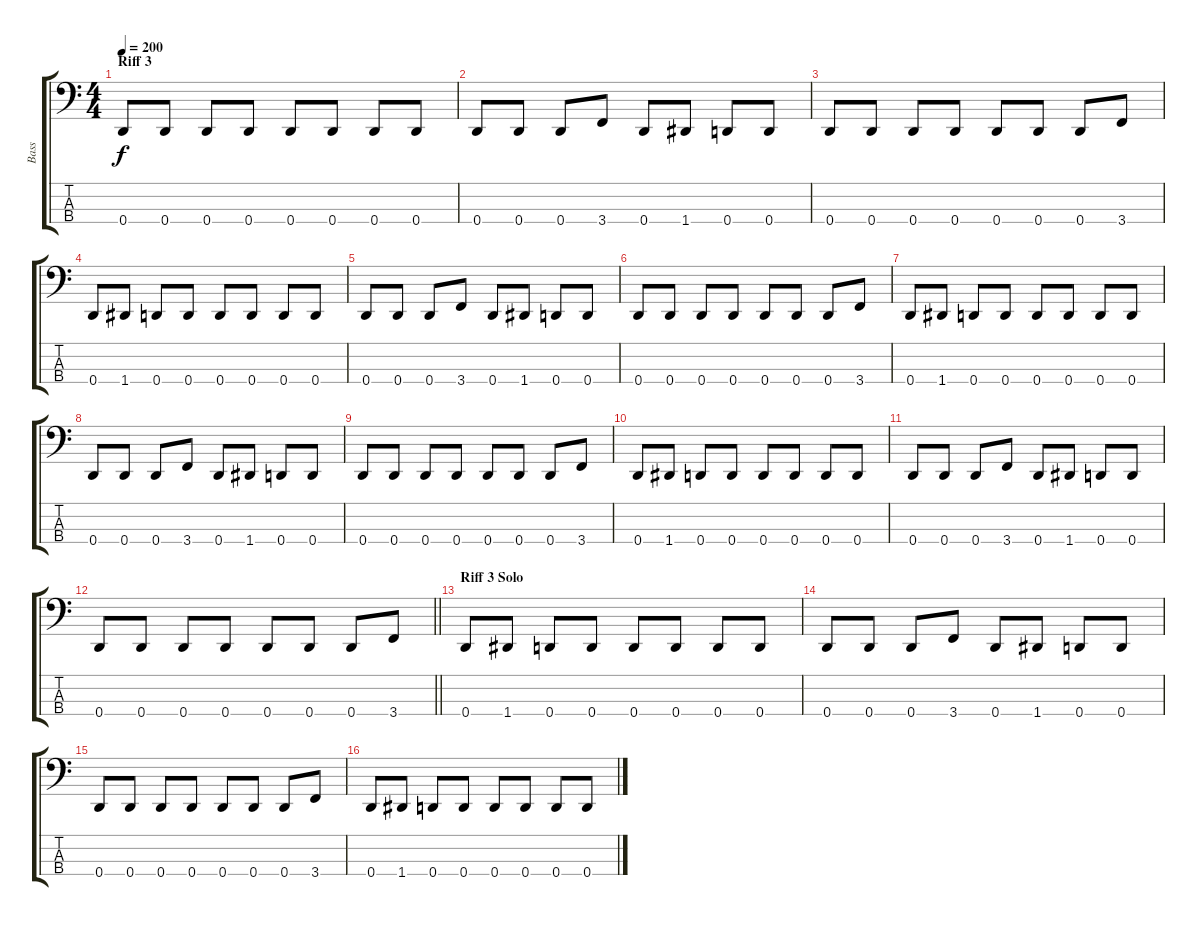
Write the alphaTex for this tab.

\track ("Bass" "Bass") {instrument electricbassfinger}
\staff {score tabs}
\tuning (G2 D2 A1 D1) {hide}
\ts (4 4)
\section ("" "Riff 3")
\tempo 200
\clef f4
\ks c
0.4.8{dy f} 0.4.8 0.4.8 0.4.8 0.4.8 0.4.8 0.4.8 0.4.8 |
0.4.8 0.4.8 0.4.8 3.4.8 0.4.8 1.4.8 0.4.8 0.4.8 |
0.4.8 0.4.8 0.4.8 0.4.8 0.4.8 0.4.8 0.4.8 3.4.8 |
0.4.8 1.4.8 0.4.8 0.4.8 0.4.8 0.4.8 0.4.8 0.4.8 |
0.4.8 0.4.8 0.4.8 3.4.8 0.4.8 1.4.8 0.4.8 0.4.8 |
0.4.8 0.4.8 0.4.8 0.4.8 0.4.8 0.4.8 0.4.8 3.4.8 |
0.4.8 1.4.8 0.4.8 0.4.8 0.4.8 0.4.8 0.4.8 0.4.8 |
0.4.8 0.4.8 0.4.8 3.4.8 0.4.8 1.4.8 0.4.8 0.4.8 |
0.4.8 0.4.8 0.4.8 0.4.8 0.4.8 0.4.8 0.4.8 3.4.8 |
0.4.8 1.4.8 0.4.8 0.4.8 0.4.8 0.4.8 0.4.8 0.4.8 |
0.4.8 0.4.8 0.4.8 3.4.8 0.4.8 1.4.8 0.4.8 0.4.8 |
\barLineRight lightlight
0.4.8 0.4.8 0.4.8 0.4.8 0.4.8 0.4.8 0.4.8 3.4.8 |
\section ("" "Riff 3 Solo")
0.4.8 1.4.8 0.4.8 0.4.8 0.4.8 0.4.8 0.4.8 0.4.8 |
0.4.8 0.4.8 0.4.8 3.4.8 0.4.8 1.4.8 0.4.8 0.4.8 |
0.4.8 0.4.8 0.4.8 0.4.8 0.4.8 0.4.8 0.4.8 3.4.8 |
0.4.8 1.4.8 0.4.8 0.4.8 0.4.8 0.4.8 0.4.8 0.4.8
